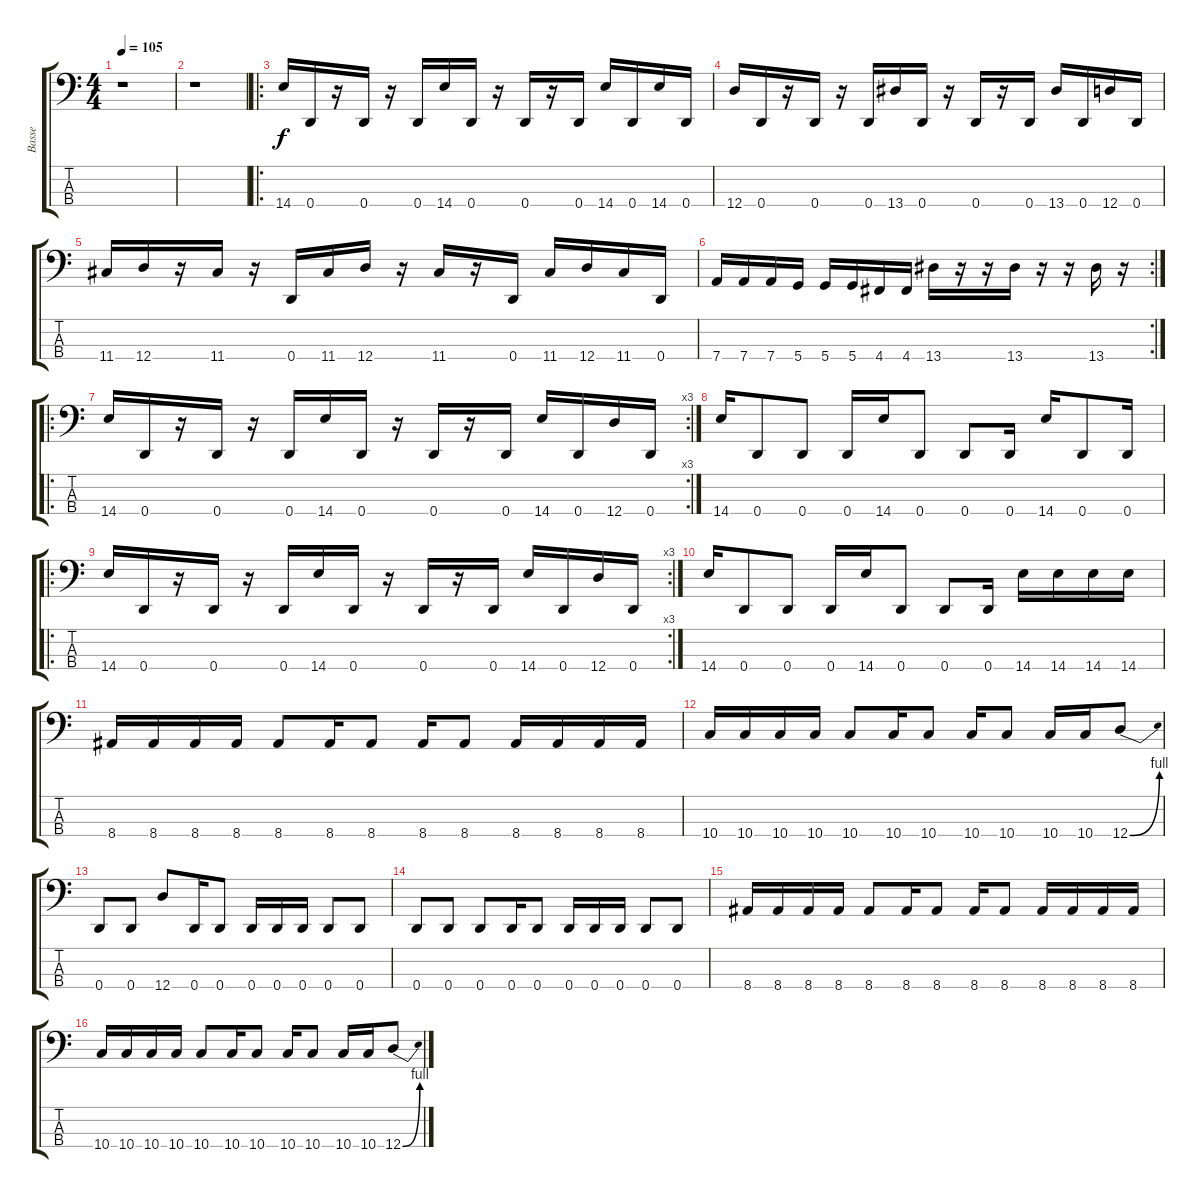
\track ("Basse" "Basse") {instrument electricbassfinger}
\staff {score tabs}
\tuning (G2 D2 A1 D1) {hide}
\ts (4 4)
\tempo 105
\clef f4
\ks c
r.1{dy f instrument electricbassfinger} |
r.1 |
\ro
14.4.16 0.4.16 r.16 0.4.16 r.16 0.4.16 14.4.16 0.4.16 r.16 0.4.16 r.16 0.4.16 14.4.16 0.4.16 14.4.16 0.4.16 |
12.4.16 0.4.16 r.16 0.4.16 r.16 0.4.16 13.4.16 0.4.16 r.16 0.4.16 r.16 0.4.16 13.4.16 0.4.16 12.4.16 0.4.16 |
11.4.16 12.4.16 r.16 11.4.16 r.16 0.4.16 11.4.16 12.4.16 r.16 11.4.16 r.16 0.4.16 11.4.16 12.4.16 11.4.16 0.4.16 |
\rc 2
7.4.16 7.4.16 7.4.16 5.4.16 5.4.16 5.4.16 4.4.16 4.4.16 13.4.16 r.16 r.16 13.4.16 r.16 r.16 13.4.16 r.16 |
\ro
\rc 3
14.4.16 0.4.16 r.16 0.4.16 r.16 0.4.16 14.4.16 0.4.16 r.16 0.4.16 r.16 0.4.16 14.4.16 0.4.16 12.4.16 0.4.16 |
14.4.16 0.4.8 0.4.8 0.4.16 14.4.16 0.4.8 0.4.8 0.4.16 14.4.16 0.4.8 0.4.16 |
\ro
\rc 3
14.4.16 0.4.16 r.16 0.4.16 r.16 0.4.16 14.4.16 0.4.16 r.16 0.4.16 r.16 0.4.16 14.4.16 0.4.16 12.4.16 0.4.16 |
14.4.16 0.4.8 0.4.8 0.4.16 14.4.16 0.4.8 0.4.8 0.4.16 14.4.16 14.4.16 14.4.16 14.4.16 |
8.4.16 8.4.16 8.4.16 8.4.16 8.4.8 8.4.16 8.4.8 8.4.16 8.4.8 8.4.16 8.4.16 8.4.16 8.4.16 |
10.4.16 10.4.16 10.4.16 10.4.16 10.4.8 10.4.16 10.4.8 10.4.16 10.4.8 10.4.16 10.4.16 12.4{be (bend 0 0 60 4)}.8 |
0.4.8 0.4.8 12.4.8 0.4.16 0.4.8 0.4.16 0.4.16 0.4.16 0.4.8 0.4.8 |
0.4.8 0.4.8 0.4.8 0.4.16 0.4.8 0.4.16 0.4.16 0.4.16 0.4.8 0.4.8 |
8.4.16 8.4.16 8.4.16 8.4.16 8.4.8 8.4.16 8.4.8 8.4.16 8.4.8 8.4.16 8.4.16 8.4.16 8.4.16 |
10.4.16 10.4.16 10.4.16 10.4.16 10.4.8 10.4.16 10.4.8 10.4.16 10.4.8 10.4.16 10.4.16 12.4{be (bend 0 0 60 4)}.8
